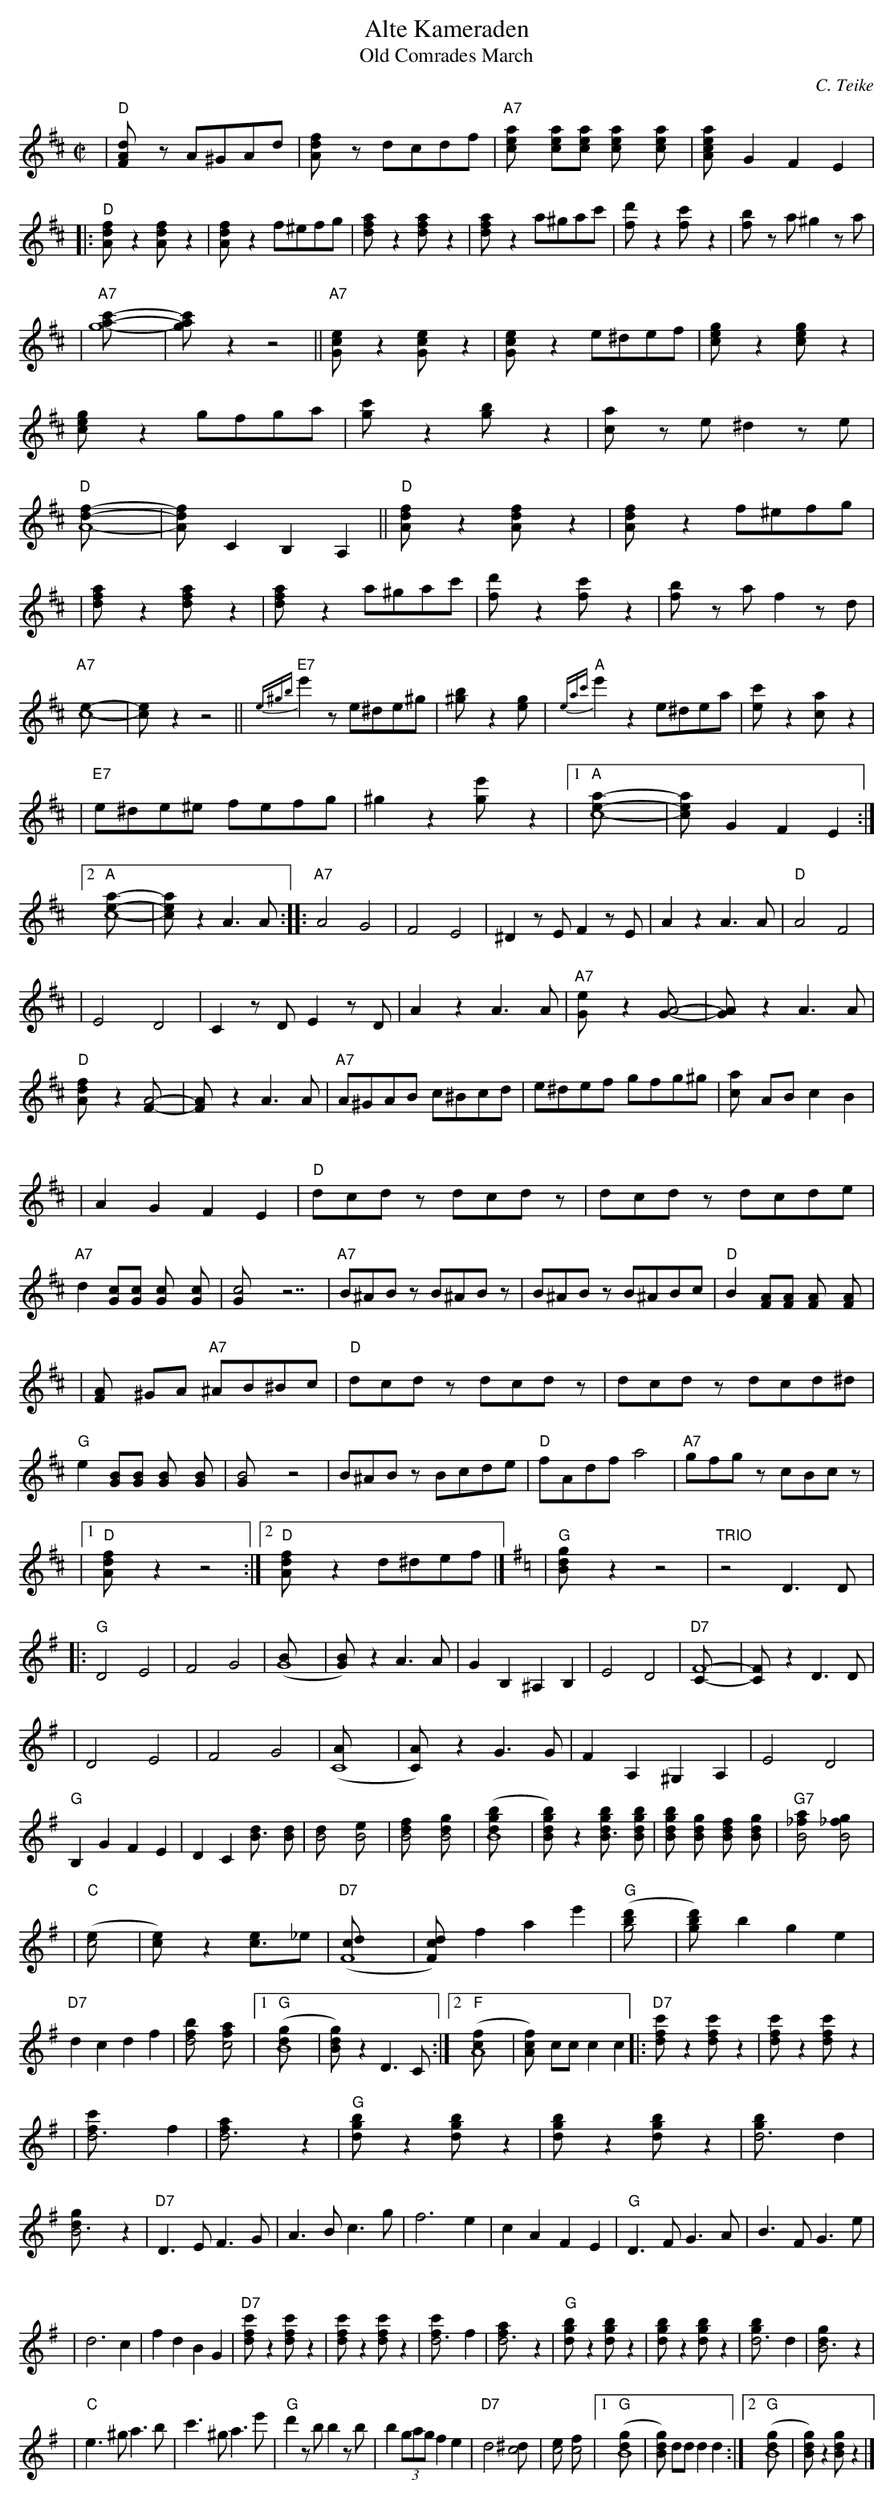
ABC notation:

X:1
T: Alte Kameraden
T: Old Comrades March
C: C. Teike
M: C|
L: 1/8
K: D
| "D"[d2AF] z A^GAd | [f2dA] z dcdf \
| "A7"[a2ec] [ae2c][ae2c] [a2ec] [a2ec] | [a2ecA] G2 F2 E2 \
|: "D"[f2dA] z2 [f2dA] z2 | [f2dA] z2 f^efg \
| [d2fa] z2 [d2fa] z2 | [d2fa] z2 a^gac' \
| [f2d'] z2 [f2c'] z2 | [f2b] za ^g2 za |
| "A7"[g8ac']- | [g2ac'] z2 z4 \
|| "A7"[e2cG] z2 [e2cG] z2 | [e2cG] z2 e^def \
| [c2eg] z2 [c2eg] z2 | [c2eg] z2 gfga \
| [g2c'] z2 [g2b] z2 | [c2a] ze ^d2 ze \
| "D"[A8df]- | [A2df] C2 B,2 A,2 \
|| "D"[A2df] z2 [A2df] z2 | [A2df] z2 f^efg |
| [d2fa] z2 [d2fa] z2 | [d2fa] z2 a^gac' \
| [f2d'] z2 [f2c'] z2 | [f2b] za f2 zd \
| "A7"[c8e]- | [c2e] z2 z4 \
|| "E7"{e^gb}e'2 z e^de^g | [^g2b] z2 [e2g] \
| "A"{eac'}e'2 z2 e^dea | [e2c'] z2 [c2a] z2 |
| "E7"e^de^e fefg | ^g2 z2 [g2e'] z2 \
|1 "A"[c8ea]- | [c2ea] G2 F2 E2 :|2 "A"[c8ea]- | [c2ea] z2 A3 A :| \
|: "A7"A4 G4 | F4 E4 | ^D2 zE F2 zE | A2 z2 A3 A | "D"A4 F4 |
| E4 D4 | C2 zD E2 zD | A2 z2 A3 A \
| "A7"[e2G] z2 [A4G]- | [A2G] z2 A3 A \
| "D"[A2df] z2 [A4F]- | [A2F] z2 A3 A \
| "A7"A^GAB c^Bcd | e^def gfg^g | [c2a] AB c2 B2 |
| A2 G2 F2 E2 | "D"dcdz dcdz | dcdz dcde \
| "A7"d2 [Gc][Gc] [c2G] [c2G] | [c4G] z7 \
| "A7"B^ABz B^ABz | B^ABz B^ABc | "D"B2 [AF][AF] [A2F] [A2F] |
| [A2F] ^GA "A7"^AB^Bc | "D"dcdz dcdz | dcdz dcd^d | "G"e2 [BG][BG] [B2G] [B2G] \
| [B4G] z4 | B^ABz Bcde | "D"fAdf a4 | "A7"gfgz cBcz |
|1 "D"[A2df] z2 z4 :|2 "D"[A2df] z2 d^def |] [K:G] \
| "G"[g2dB] z2 z4 | "TRIO"z4 D3 D |: "G"D4 E4 | F4 G4 \
| ([G8B] | [G2B]) z2 A3 A | G2 B,2 ^A,2 B,2 | E4 D4 \
| "D7"[F8C]- | [F2C] z2 D3 D |
| D4 E4 | F4 G4 | ([C8A] | [A2C]) z2 G3 G | F2 A,2 ^G,2 A,2 \
| E4 D4 | "G"B,2 G2 F2 E2 | D2 C2 [B3d] [Bd] \
| [B4d] [B4e] | [B4df] [B4dg] | ([B8dgb] | [B2dgb]) z2 [B3dgb] [Bdgb] \
| [B2dgb] [B2dg] [B2df] [B2dg] | "G7"[B4_fa] [B4_fg] |
| "C"([c4e] | [c2e]) z2 [c3e]_e | "D7"([F8cd] | [F2cd]) f2 a2 e'2 \
| "G"([g4bd'] | [g2bd']) b2 g2 e2 | "D7"d2 c2 d2 f2 | [d4fb] [c4fa] \
|1 "G"([B8dg] | [B2dg]) z2 D3 C:|2 "F"([A8cf] | [A2cf]) cc c2 c2 \
|: "D7"[d2fc'] z2 [d2fc'] z2 | [d2fc'] z2 [d2fc'] z2 |
| [d6fc'] f2 | [d6fa] z2 | "G"[d2gb] z2 [d2gb] z2 | [d2gb] z2 [d2gb] z2 | [d6gb] d2 | [B6dg] z2 \
| "D7"D3 E F3 G | A3 B c3 g | f6 e2 | c2 A2 F2 E2 | "G"D3 F G3 A | B3 F G3 e |
| d6 c2 | f2 d2 B2 G2 | "D7"[d2fc'] z2 [d2fc'] z2 | [d2fc'] z2 [d2fc'] z2 \
| [d6fc'] f2 | [d6fa] z2 | "G"[d2gb] z2 [d2gb] z2 | [d2gb] z2 [d2gb] z2 | [d6gb] d2 | [B6dg] z2 |
| "C"e3 ^g a3 b | c'3 ^g a3 e' | "G"d'2 zb b2 zb | b2 (3gag f2 e2 | "D7"d4 [c4^d] | [c4e] [c4f] \
|1 "G"([B8dg] | [B2dg]) dd d2 d2 :|2 "G"([B8dg] | [B2dg]) z2 [B2dg] z2 |]
